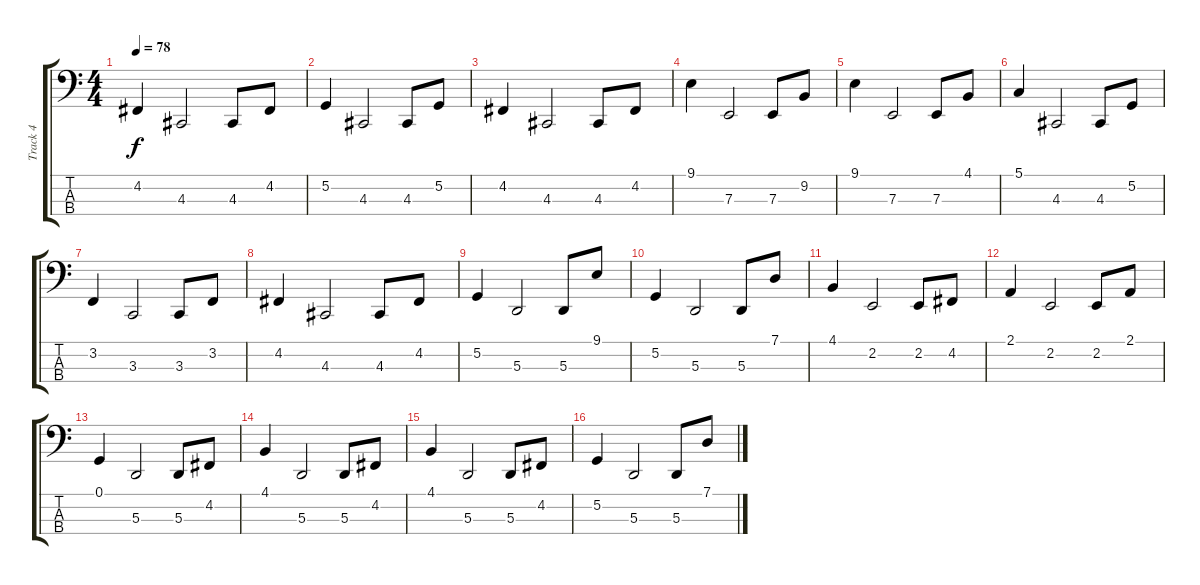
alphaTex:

\track ("Track 4" "Track 4") {instrument timpani}
\staff {score tabs}
\tuning (G2 D2 A1 E1) {hide}
\ts (4 4)
\tempo 78
\clef f4
\ks c
4.2.4{dy f balance 14} 4.3.2{balance 2} 4.3.8 4.2.8{balance 14} |
5.2.4{balance 14} 4.3.2{balance 2} 4.3.8 5.2.8{balance 14} |
4.2.4{balance 14} 4.3.2{balance 2} 4.3.8 4.2.8{balance 14} |
9.1.4{balance 14} 7.3.2{balance 2} 7.3.8 9.2.8{balance 14} |
9.1.4{balance 14} 7.3.2{balance 2} 7.3.8 4.1.8{balance 14} |
5.1.4{balance 14} 4.3.2{balance 2} 4.3.8 5.2.8{balance 14} |
3.2.4{balance 14} 3.3.2{balance 2} 3.3.8 3.2.8{balance 14} |
4.2.4{balance 14} 4.3.2{balance 2} 4.3.8 4.2.8{balance 14} |
5.2.4{balance 14} 5.3.2{balance 2} 5.3.8 9.1.8{balance 14} |
5.2.4{balance 14} 5.3.2{balance 2} 5.3.8 7.1.8{balance 14} |
4.1.4{balance 14} 2.2.2{balance 2} 2.2.8 4.2.8{balance 14} |
2.1.4{balance 14} 2.2.2{balance 2} 2.2.8 2.1.8{balance 14} |
0.1.4{balance 14} 5.3.2{balance 2} 5.3.8 4.2.8{balance 14} |
4.1.4{balance 14} 5.3.2{balance 2} 5.3.8 4.2.8{balance 14} |
4.1.4{balance 14} 5.3.2{balance 2} 5.3.8 4.2.8{balance 14} |
5.2.4{balance 14} 5.3.2{balance 2} 5.3.8 7.1.8{balance 14}
